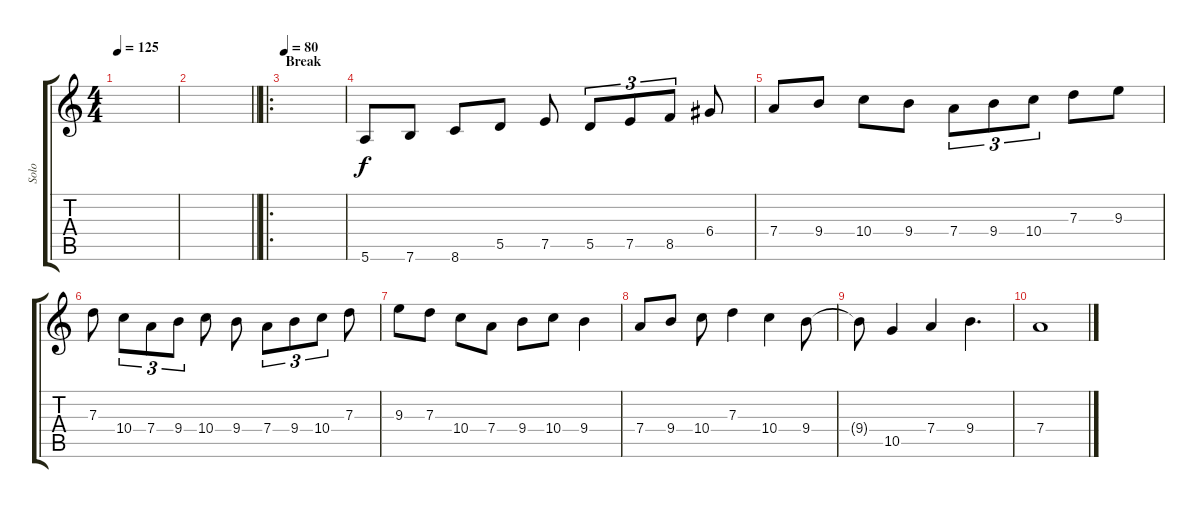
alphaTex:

\track ("Solo" "Solo") {instrument distortionguitar}
\staff {score tabs}
\tuning (E4 B3 G3 D3 A2 E2) {hide}
\ts (4 4)
\tempo 125
\clef g2
\ks c
|
\barLineRight lightlight
|
\ro
\section ("" "Break")
\tempo 80
|
5.6.8 7.6.8 8.6.8 5.5.8 7.5.8 5.5.8{tu (3 2)} 7.5.8{tu (3 2)} 8.5.8{tu (3 2)} 6.4.8 |
7.4.8 9.4.8 10.4.8 9.4.8 7.4.8{tu (3 2)} 9.4.8{tu (3 2)} 10.4.8{tu (3 2)} 7.3.8 9.3.8 |
7.3.8 10.4.8{tu (3 2)} 7.4.8{tu (3 2)} 9.4.8{tu (3 2)} 10.4.8 9.4.8 7.4.8{tu (3 2)} 9.4.8{tu (3 2)} 10.4.8{tu (3 2)} 7.3.8 |
9.3.8 7.3.8 10.4.8 7.4.8 9.4.8 10.4.8 9.4.4 |
7.4.8 9.4.8 10.4.8 7.3.4 10.4.4 9.4.8 |
9.4{t}.8 10.5.4 7.4.4 9.4.4{d} |
7.4.1
